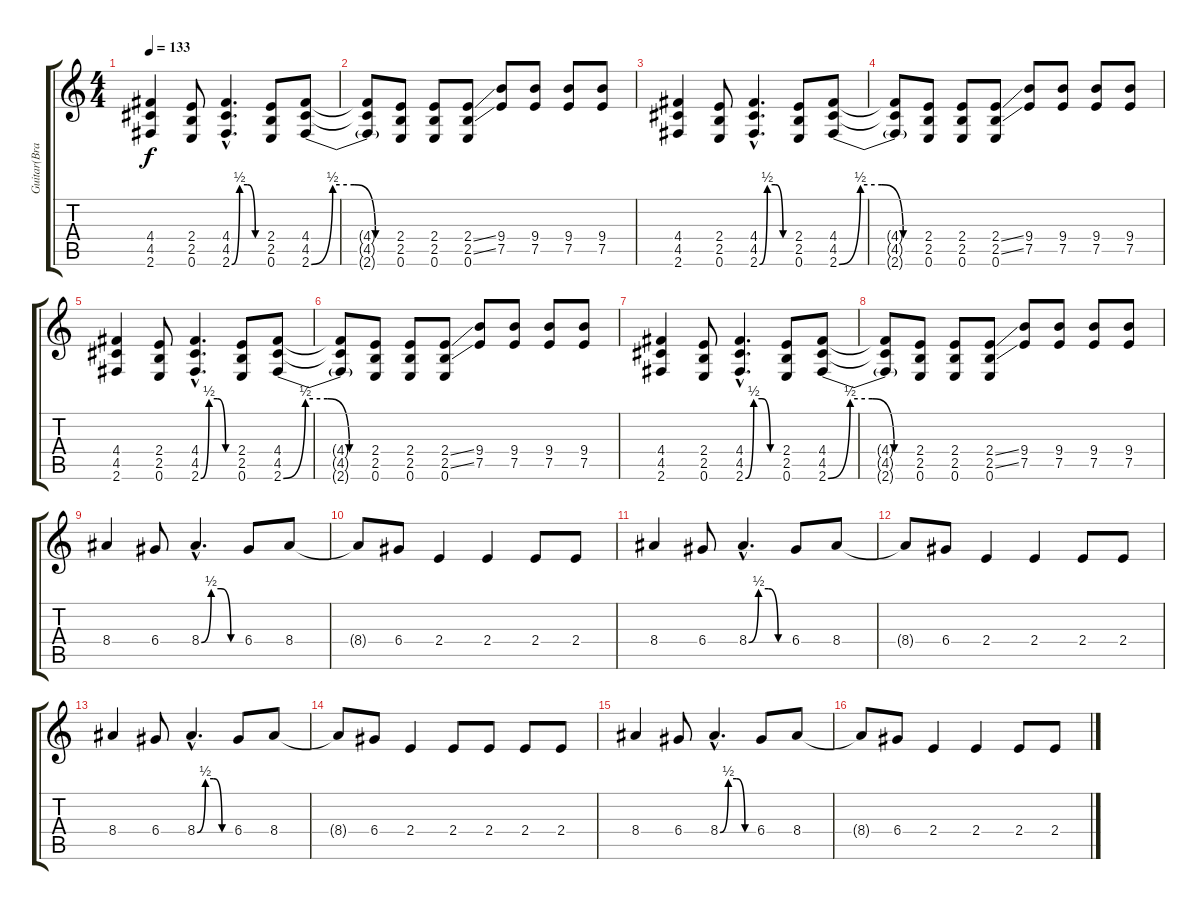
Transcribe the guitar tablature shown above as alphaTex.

\track ("Guitar(Brazil its the best place)" "Guitar(Bra") {instrument overdrivenguitar}
\staff {score tabs}
\tuning (E4 B3 G3 D3 A2 E2) {hide}
\ts (4 4)
\tempo 133
\clef g2
\ks c
(4.4 4.5 2.6).4{dy f} (2.4 2.5 0.6).8 (4.4{hac} 4.5{hac} 2.6{be (custom 0 0 15 2 30 2 45 0 60 0) hac}).4{d} (2.4 2.5 0.6).8 (4.4 4.5 2.6{be (custom 0 0 15 2 30 2 45 0 60 0)}).8 |
(4.4{t} 4.5{t} 2.6{t}).8 (2.4 2.5 0.6).8 (2.4 2.5 0.6).8 (2.4{ss} 2.5{ss} 0.6).8 (9.4 7.5).8 (9.4 7.5).8 (9.4 7.5).8 (9.4 7.5).8 |
(4.4 4.5 2.6).4 (2.4 2.5 0.6).8 (4.4{hac} 4.5{hac} 2.6{be (custom 0 0 15 2 30 2 45 0 60 0) hac}).4{d} (2.4 2.5 0.6).8 (4.4 4.5 2.6{be (custom 0 0 15 2 30 2 45 0 60 0)}).8 |
(4.4{t} 4.5{t} 2.6{t}).8 (2.4 2.5 0.6).8 (2.4 2.5 0.6).8 (2.4{ss} 2.5{ss} 0.6).8 (9.4 7.5).8 (9.4 7.5).8 (9.4 7.5).8 (9.4 7.5).8 |
(4.4 4.5 2.6).4 (2.4 2.5 0.6).8 (4.4{hac} 4.5{hac} 2.6{be (custom 0 0 15 2 30 2 45 0 60 0) hac}).4{d} (2.4 2.5 0.6).8 (4.4 4.5 2.6{be (custom 0 0 15 2 30 2 45 0 60 0)}).8 |
(4.4{t} 4.5{t} 2.6{t}).8 (2.4 2.5 0.6).8 (2.4 2.5 0.6).8 (2.4{ss} 2.5{ss} 0.6).8 (9.4 7.5).8 (9.4 7.5).8 (9.4 7.5).8 (9.4 7.5).8 |
(4.4 4.5 2.6).4 (2.4 2.5 0.6).8 (4.4{hac} 4.5{hac} 2.6{be (custom 0 0 15 2 30 2 45 0 60 0) hac}).4{d} (2.4 2.5 0.6).8 (4.4 4.5 2.6{be (custom 0 0 15 2 30 2 45 0 60 0)}).8 |
(4.4{t} 4.5{t} 2.6{t}).8 (2.4 2.5 0.6).8 (2.4 2.5 0.6).8 (2.4{ss} 2.5{ss} 0.6).8 (9.4 7.5).8 (9.4 7.5).8 (9.4 7.5).8 (9.4 7.5).8 |
8.4.4 6.4.8 8.4{be (custom 0 0 15 2 30 2 45 0 60 0) hac}.4{d} 6.4.8 8.4.8 |
8.4{t}.8 6.4.8 2.4.4 2.4.4 2.4.8 2.4.8 |
8.4.4 6.4.8 8.4{be (custom 0 0 15 2 30 2 45 0 60 0) hac}.4{d} 6.4.8 8.4.8 |
8.4{t}.8 6.4.8 2.4.4 2.4.4 2.4.8 2.4.8 |
8.4.4 6.4.8 8.4{be (custom 0 0 15 2 30 2 45 0 60 0) hac}.4{d} 6.4.8 8.4.8 |
8.4{t}.8 6.4.8 2.4.4 2.4.8 2.4.8 2.4.8 2.4.8 |
8.4.4 6.4.8 8.4{be (custom 0 0 15 2 30 2 45 0 60 0) hac}.4{d} 6.4.8 8.4.8 |
8.4{t}.8 6.4.8 2.4.4 2.4.4 2.4.8 2.4.8
